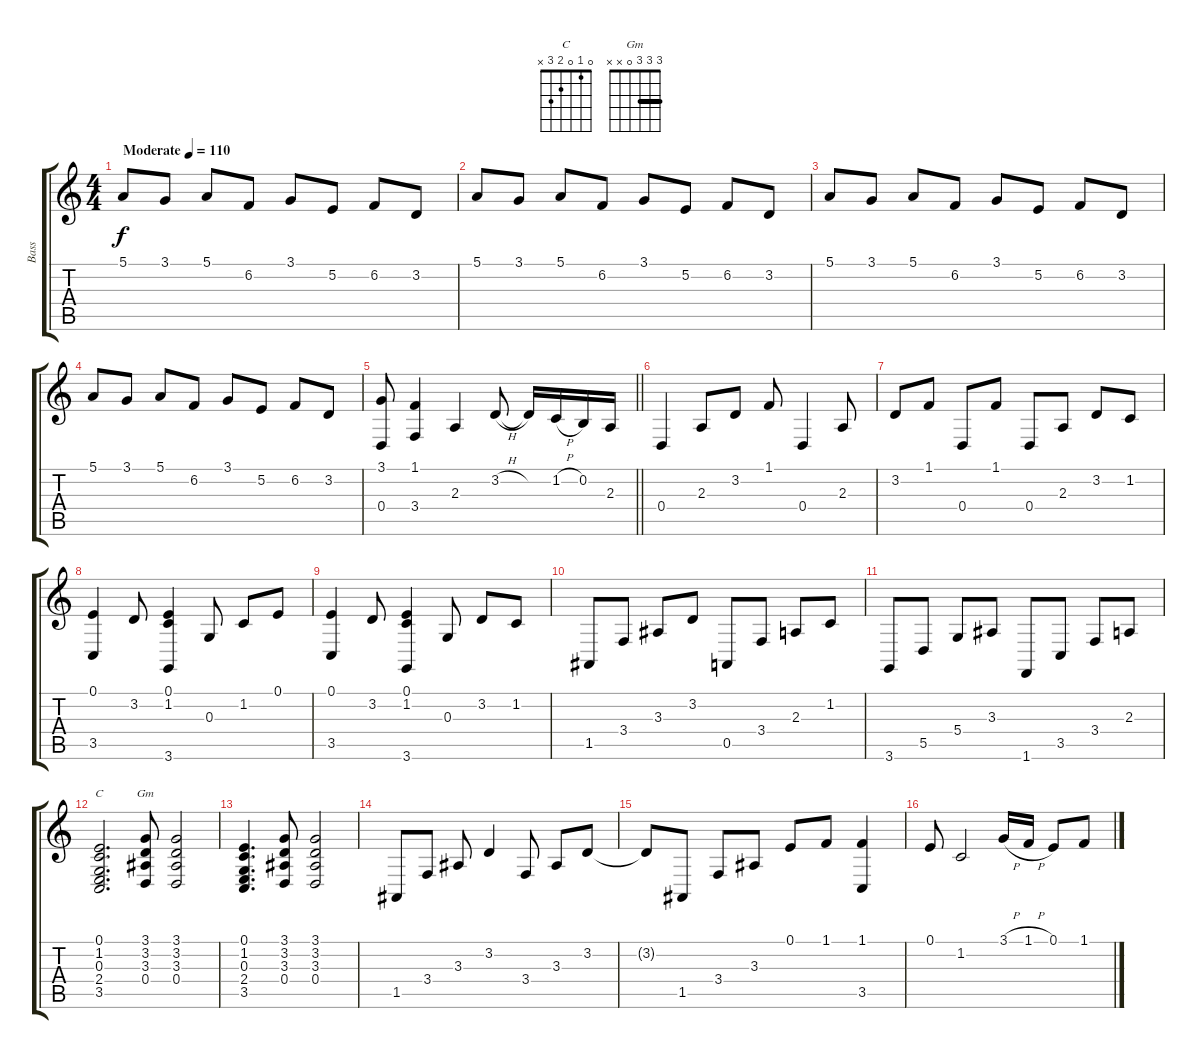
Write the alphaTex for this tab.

\track ("Bass" "Bass") {solo instrument acousticgrandpiano}
\staff {score tabs}
\tuning (E4 B3 G3 D3 A2 E2) {hide}
\chord ("C" 0 1 0 2 3 x)
\chord ("Gm" 3 3 3 0 x x) {barre 3}
\ts (4 4)
\tempo (110 "Moderate")
\clef g2
\ks c
5.1.8{dy f volume 0 instrument acousticgrandpiano} 3.1.8{volume 13} 5.1.8 6.2.8 3.1.8 5.2.8 6.2.8 3.2.8 |
5.1.8 3.1.8 5.1.8 6.2.8 3.1.8 5.2.8 6.2.8 3.2.8 |
5.1.8 3.1.8 5.1.8 6.2.8 3.1.8 5.2.8 6.2.8 3.2.8 |
5.1.8 3.1.8 5.1.8 6.2.8 3.1.8 5.2.8 6.2.8 3.2.8 |
\barLineRight lightlight
(3.1 0.4).8 (1.1 3.4).4 2.3.4 3.2{h}.8 3.2{t}.16 1.2{h}.16 0.2.16 2.3.16 |
0.4.4 2.3.8 3.2.8 1.1.8 0.4.4 2.3.8 |
3.2.8 1.1.8 0.4.8 1.1.8 0.4.8 2.3.8 3.2.8 1.2.8 |
(0.1 3.5).4 3.2.8 (0.1 1.2 3.6).4 0.3.8 1.2.8 0.1.8 |
(0.1 3.5).4 3.2.8 (0.1 1.2 3.6).4 0.3.8 3.2.8 1.2.8 |
1.5.8 3.4.8 3.3.8 3.2.8 0.5.8 3.4.8 2.3.8 1.2.8 |
3.6.8 5.5.8 5.4.8 3.3.8 1.6.8 3.5.8 3.4.8 2.3.8 |
(0.1 1.2 0.3 2.4 3.5).2{d ch "C"} (3.1 3.2 3.3 0.4).8{ch "Gm"} (3.1 3.2 3.3 0.4).2 |
(0.1 1.2 0.3 2.4 3.5).4{d} (3.1 3.2 3.3 0.4).8 (3.1 3.2 3.3 0.4).2 |
1.5.8 3.4.8 3.3.8 3.2.4 3.4.8 3.3.8 3.2.8 |
3.2{t}.8 1.5.8 3.4.8 3.3.8 0.1.8 1.1.8 (1.1 3.5).4 |
0.1.8 1.2.2 3.1{h}.16 1.1{h}.16 0.1.8 1.1.8
